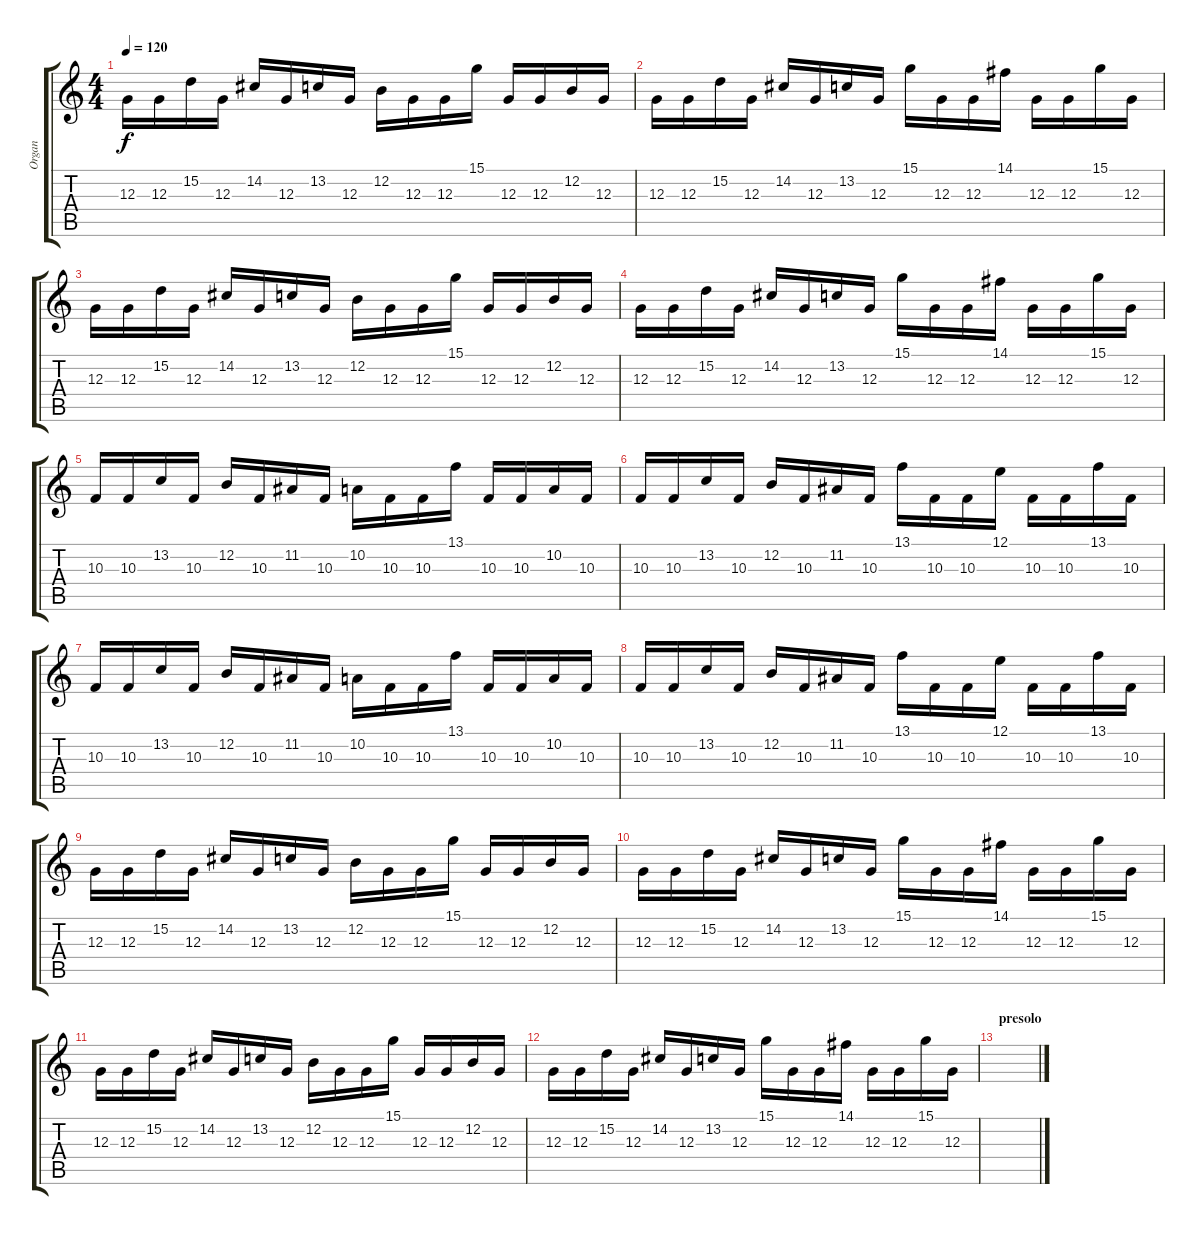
\track ("Organ" "Organ") {instrument churchorgan}
\staff {score tabs}
\tuning (E4 B3 G3 D3 A2 E2) {hide}
\ts (4 4)
\tempo 120
\clef g2
\ks c
12.3.16{dy f} 12.3.16 15.2.16 12.3.16 14.2.16 12.3.16 13.2.16 12.3.16 12.2.16 12.3.16 12.3.16 15.1.16 12.3.16 12.3.16 12.2.16 12.3.16 |
12.3.16 12.3.16 15.2.16 12.3.16 14.2.16 12.3.16 13.2.16 12.3.16 15.1.16 12.3.16 12.3.16 14.1.16 12.3.16 12.3.16 15.1.16 12.3.16 |
12.3.16 12.3.16 15.2.16 12.3.16 14.2.16 12.3.16 13.2.16 12.3.16 12.2.16 12.3.16 12.3.16 15.1.16 12.3.16 12.3.16 12.2.16 12.3.16 |
12.3.16 12.3.16 15.2.16 12.3.16 14.2.16 12.3.16 13.2.16 12.3.16 15.1.16 12.3.16 12.3.16 14.1.16 12.3.16 12.3.16 15.1.16 12.3.16 |
10.3.16 10.3.16 13.2.16 10.3.16 12.2.16 10.3.16 11.2.16 10.3.16 10.2.16 10.3.16 10.3.16 13.1.16 10.3.16 10.3.16 10.2.16 10.3.16 |
10.3.16 10.3.16 13.2.16 10.3.16 12.2.16 10.3.16 11.2.16 10.3.16 13.1.16 10.3.16 10.3.16 12.1.16 10.3.16 10.3.16 13.1.16 10.3.16 |
10.3.16 10.3.16 13.2.16 10.3.16 12.2.16 10.3.16 11.2.16 10.3.16 10.2.16 10.3.16 10.3.16 13.1.16 10.3.16 10.3.16 10.2.16 10.3.16 |
10.3.16 10.3.16 13.2.16 10.3.16 12.2.16 10.3.16 11.2.16 10.3.16 13.1.16 10.3.16 10.3.16 12.1.16 10.3.16 10.3.16 13.1.16 10.3.16 |
12.3.16 12.3.16 15.2.16 12.3.16 14.2.16 12.3.16 13.2.16 12.3.16 12.2.16 12.3.16 12.3.16 15.1.16 12.3.16 12.3.16 12.2.16 12.3.16 |
12.3.16 12.3.16 15.2.16 12.3.16 14.2.16 12.3.16 13.2.16 12.3.16 15.1.16 12.3.16 12.3.16 14.1.16 12.3.16 12.3.16 15.1.16 12.3.16 |
12.3.16 12.3.16 15.2.16 12.3.16 14.2.16 12.3.16 13.2.16 12.3.16 12.2.16 12.3.16 12.3.16 15.1.16 12.3.16 12.3.16 12.2.16 12.3.16 |
12.3.16 12.3.16 15.2.16 12.3.16 14.2.16 12.3.16 13.2.16 12.3.16 15.1.16 12.3.16 12.3.16 14.1.16 12.3.16 12.3.16 15.1.16 12.3.16 |
\section ("" "presolo")
